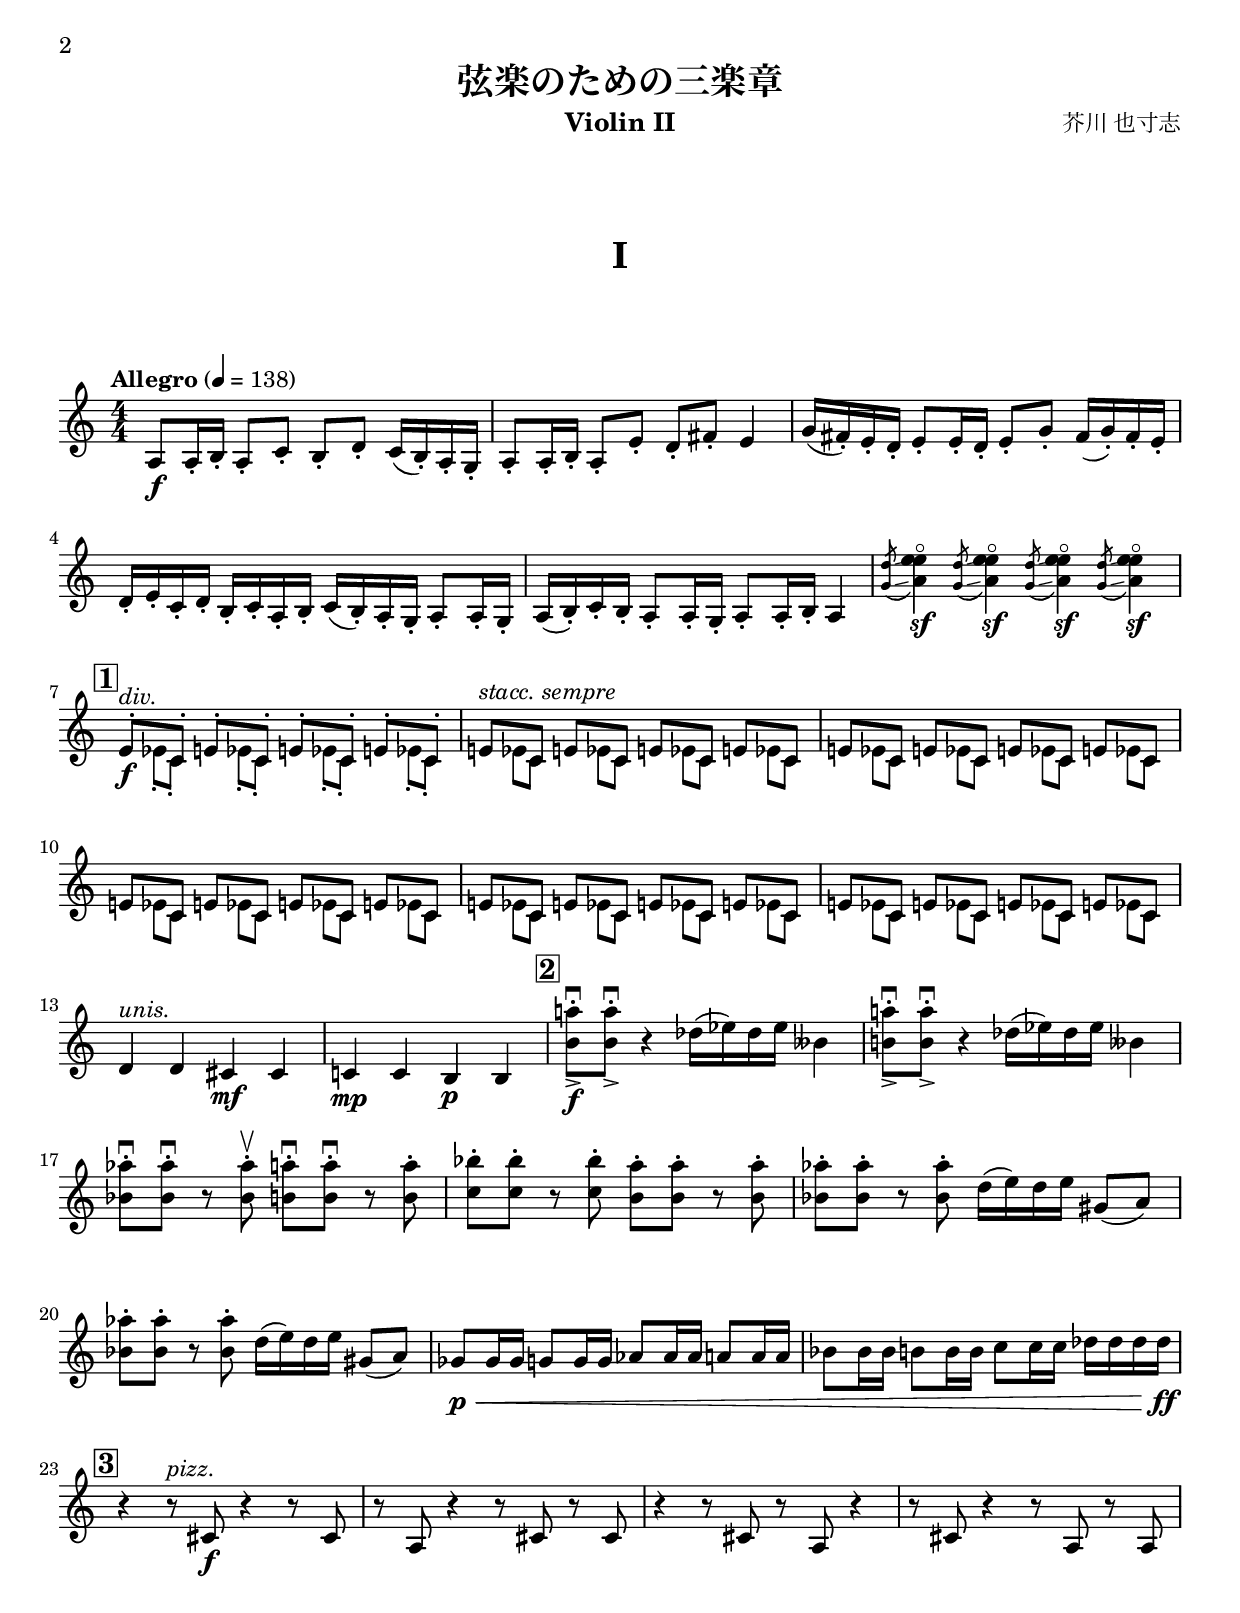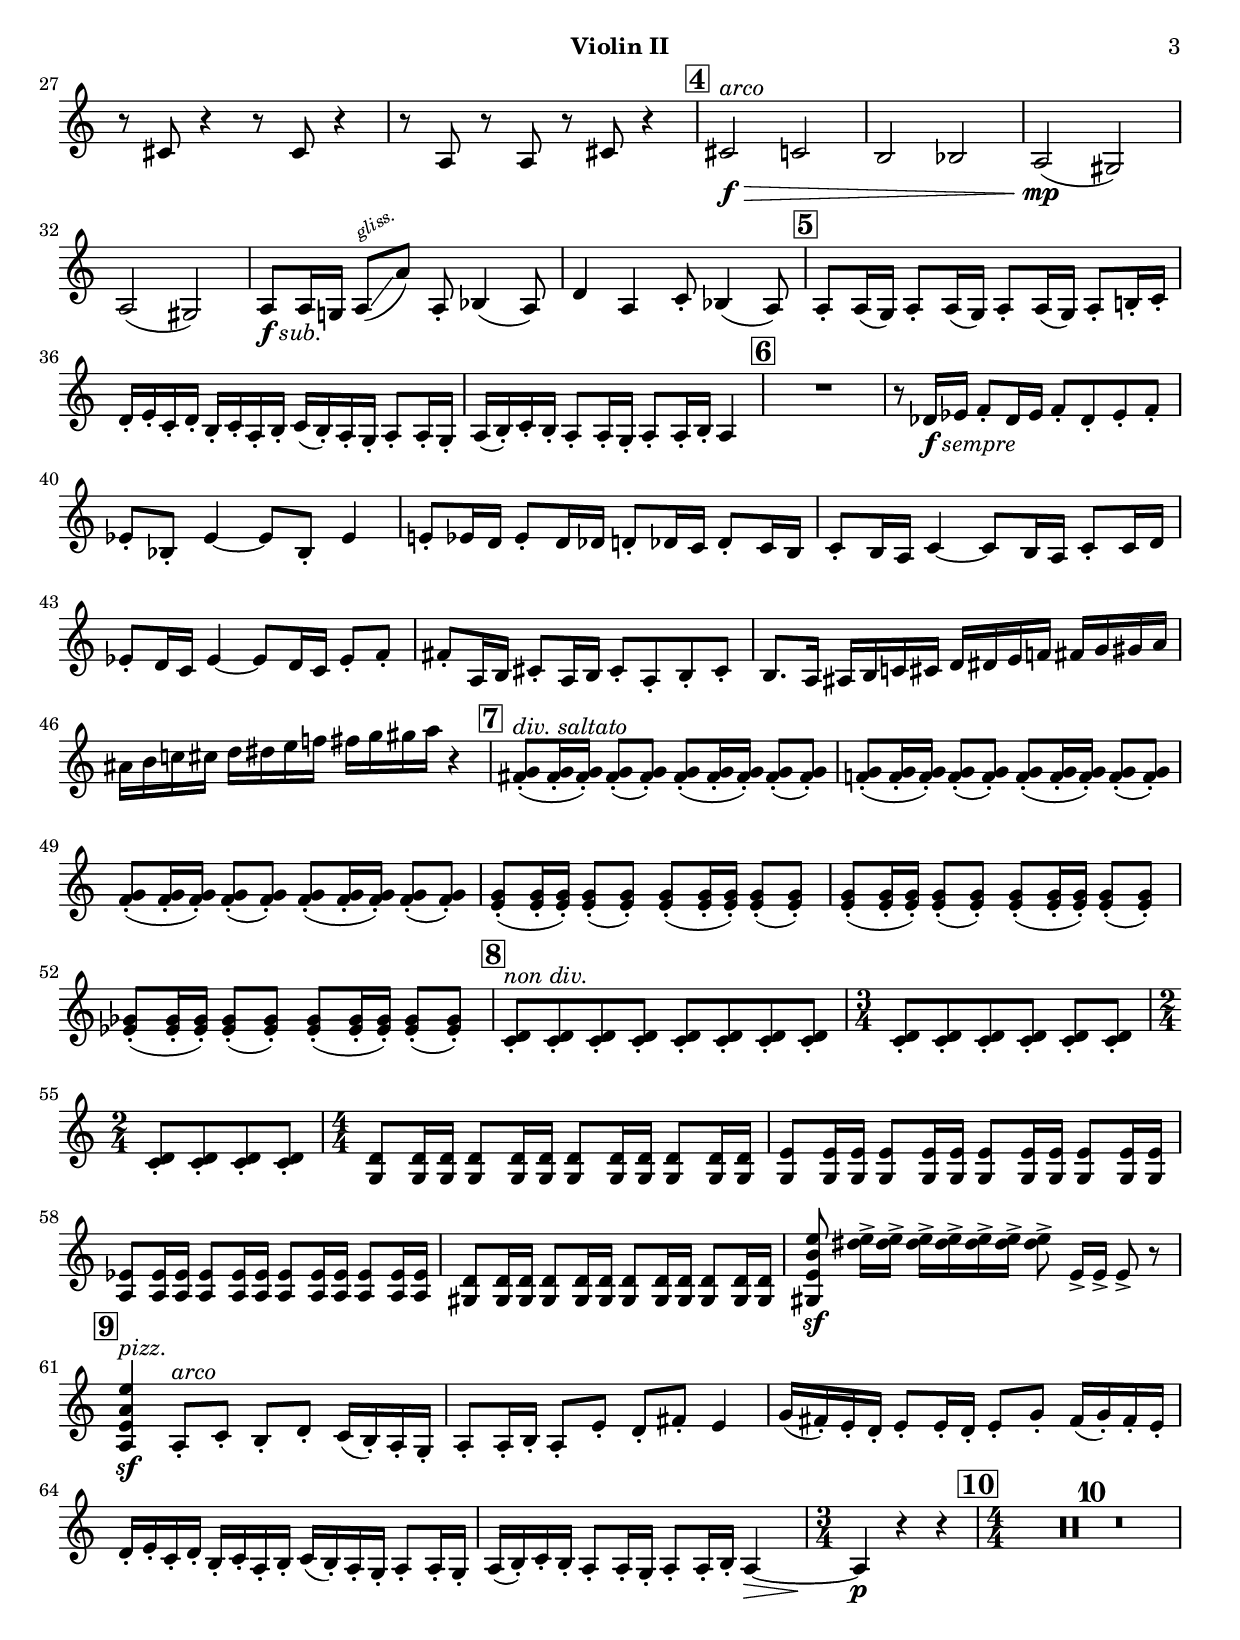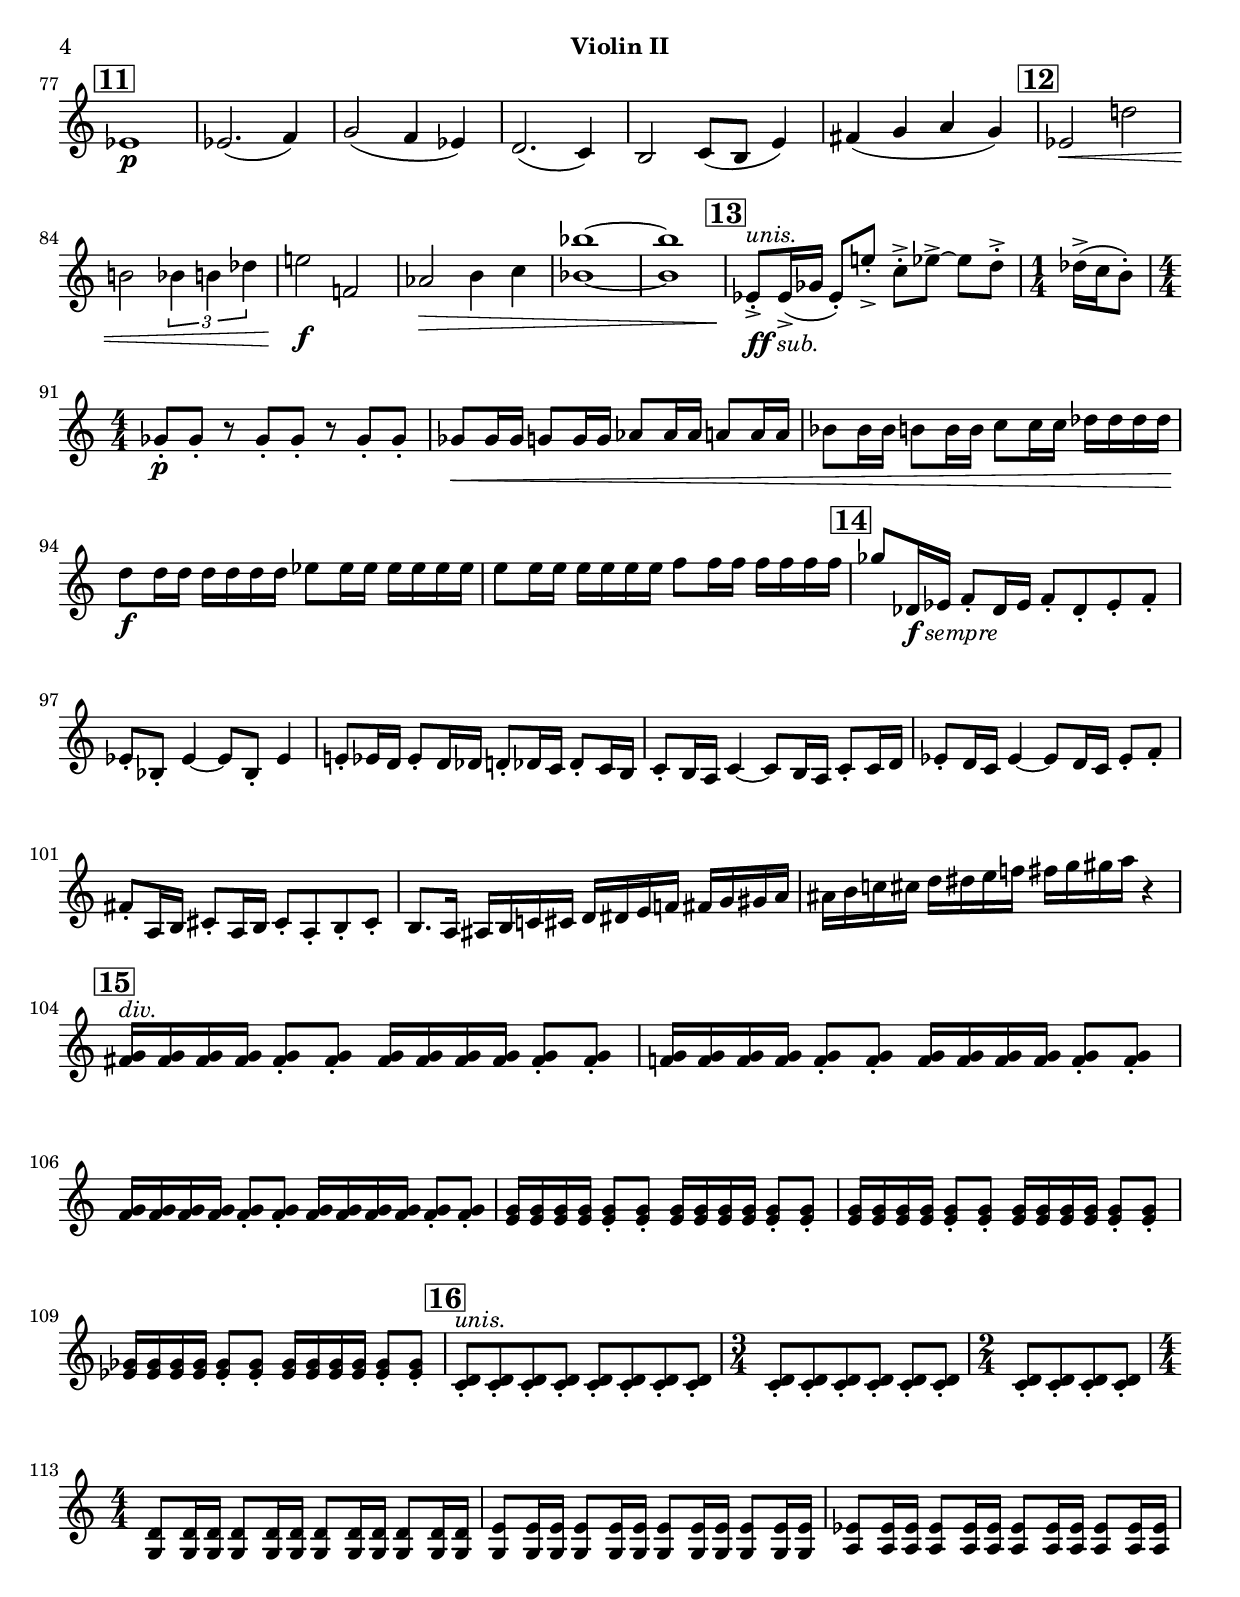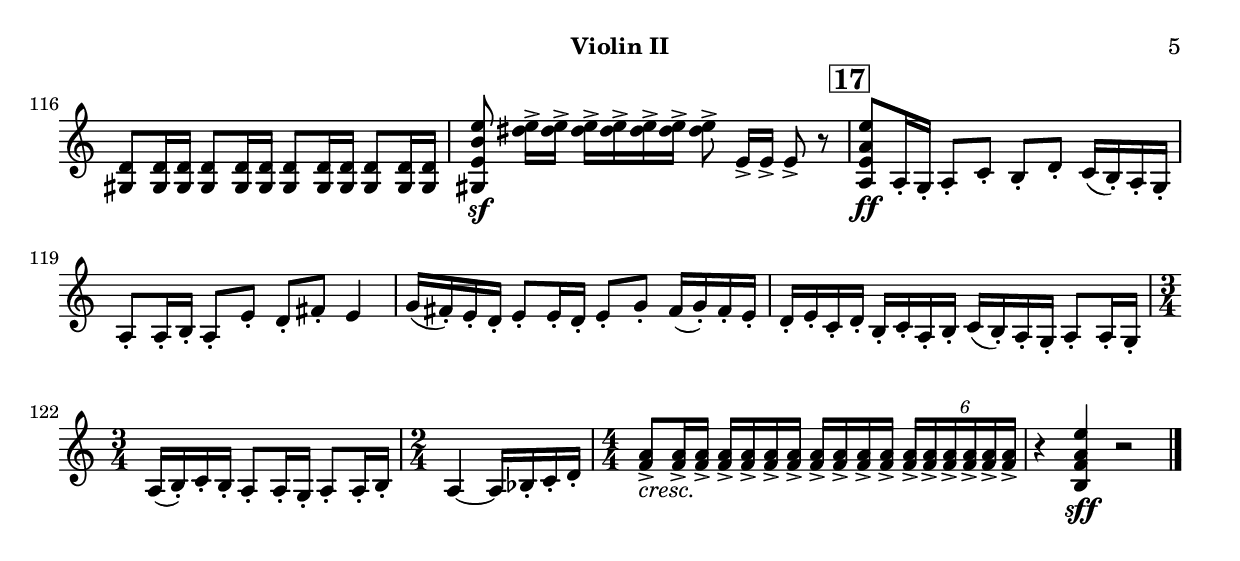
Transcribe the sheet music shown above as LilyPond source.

\version "2.24.0"


%%以下、定義
ffz = #(make-dynamic-script "ffz")
fpp = #(make-dynamic-script "fpp")
fsempre = _\markup { \dynamic f \italic sempre}
fsub = _\markup { \dynamic f \italic sub.}
ffsub = _\markup { \dynamic ff \italic sub.}
%%ここまで、定義

\book{
  \header {
    title = \markup {
            "弦楽のための三楽章"
    }
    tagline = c
    composer = \markup {
            "芥川 也寸志"
    }
    instrument = \markup{\bold "Violin II"}
  }
  
  
  #(set-global-staff-size 24)
  #(set-default-paper-size "a4" )
  
  
  \paper {
    print-all-headers = ##t
    #(set-paper-size "a4")
    top-margin = 2\cm
    bottom-margin = 1\cm
    left-margin = 1\cm
    right-margin = 1\cm
  
    markup-markup-spacing.basic-distance = #20
    markup-system-spacing.basic-distance = #20
    last-bottom-spacing.basic-distance = #12
    system-system-spacing.basic-distance = #16
    score-markup-spacing.basic-distance = #20
  
    print-page-number = ##t
    
    print-first-page-number = ##t
    first-page-number = 2
  
  }
  
  \score {
    \header {
      title = "I"
      composer = ##f
      instrument = ##f
    }
    \new ChoirStaff <<    
      \new Staff
      \compressEmptyMeasures
      %%fsempre = _\markup { \dynamic f \italic sempre}
%%fsub = _\markup { \dynamic f \italic sub.}
%%ffsub = _\markup { \dynamic ff \italic sub.}
\relative c'{
  \mergeDifferentlyHeadedOn
  \set Score.rehearsalMarkFormatter = #format-mark-box-numbers
  \numericTimeSignature
  \time 4/4 %%拍子
  \set Staff.midiInstrument = "violin"
  \clef treble %%音部記号　ト音…treble　ヘ音…bass　ハ音…alto
  \override Hairpin.minimum-length = #6
  
  \key a \minor  
  \tempo "Allegro" 4=138 
  a8\f a16-. b-. a8-. c-. b-. d-. c16( b-.) a-.  g-.
  a8-. a16-. b-. a8-. e'-. d-. fis-. e4
  g16( fis-.) e-. d-. e8-. e16-. d-. e8-. g-. fis16( g-.) fis-. e-.
  d-. e-. c-. d-. b-. c-. a-. b-. c16( b-.) a-. g-. a8-. a16-. g-.
  a( b-.) c-. b-. a8-. a16-. g-. a8-. a16-. b-. a4
  \set glissandoMap = #'((0 . 0) (1 . 2))
  \acciaccatura <g' d'>8\glissando <a e' e\flageolet>4\sf \acciaccatura <g d'>8\glissando <a e' e\flageolet>4\sf \acciaccatura <g d'>8\glissando <a e' e\flageolet>4\sf \acciaccatura <g d'>8\glissando <a e' e\flageolet>4\sf
  \mark \default
  <<{\tweak Accidental.X-offset #-1 e8-.\f^\markup{\italic "div."}[ c-.]} \\ {\tweak NoteColumn.force-hshift #2.5 \tweak Accidental.X-offset #2.3  ees-.[ c-.]}>>
   <<{\tweak Accidental.X-offset #-1 e!8-.[ c-.]} \\ {\tweak NoteColumn.force-hshift #2.5 \tweak Accidental.X-offset #2.3  ees-.[ c-.]}>>
    <<{\tweak Accidental.X-offset #-1 e!8-.[ c-.]} \\ {\tweak NoteColumn.force-hshift #2.5 \tweak Accidental.X-offset #2.3  ees-.[ c-.]}>>
     <<{\tweak Accidental.X-offset #-1 e!8-.[ c-.]} \\ {\tweak NoteColumn.force-hshift #2.5 \tweak Accidental.X-offset #2.3  ees-.[ c-.]}>>
  <<{\tweak Accidental.X-offset #-1 e!8^\markup{\italic "stacc. sempre"}[ c]} \\ {\tweak NoteColumn.force-hshift #2.5 \tweak Accidental.X-offset #2.3  ees[ c]}>>
   <<{\tweak Accidental.X-offset #-1 e!8[ c]} \\ {\tweak NoteColumn.force-hshift #2.5 \tweak Accidental.X-offset #2.3  ees[ c]}>>
    <<{\tweak Accidental.X-offset #-1 e!8[ c]} \\ {\tweak NoteColumn.force-hshift #2.5 \tweak Accidental.X-offset #2.3  ees[ c]}>>
     <<{\tweak Accidental.X-offset #-1 e!8[ c]} \\ {\tweak NoteColumn.force-hshift #2.5 \tweak Accidental.X-offset #2.3  ees[ c]}>>
  <<{\tweak Accidental.X-offset #-1 e!8[ c]} \\ {\tweak NoteColumn.force-hshift #2.5 \tweak Accidental.X-offset #2.3  ees[ c]}>>
   <<{\tweak Accidental.X-offset #-1 e!8[ c]} \\ {\tweak NoteColumn.force-hshift #2.5 \tweak Accidental.X-offset #2.3  ees[ c]}>>
    <<{\tweak Accidental.X-offset #-1 e!8[ c]} \\ {\tweak NoteColumn.force-hshift #2.5 \tweak Accidental.X-offset #2.3  ees[ c]}>>
     <<{\tweak Accidental.X-offset #-1 e!8[ c]} \\ {\tweak NoteColumn.force-hshift #2.5 \tweak Accidental.X-offset #2.3  ees[ c]}>>
  <<{\tweak Accidental.X-offset #-1 e!8[ c]} \\ {\tweak NoteColumn.force-hshift #2.5 \tweak Accidental.X-offset #2.3  ees[ c]}>>
   <<{\tweak Accidental.X-offset #-1 e!8[ c]} \\ {\tweak NoteColumn.force-hshift #2.5 \tweak Accidental.X-offset #2.3  ees[ c]}>>
    <<{\tweak Accidental.X-offset #-1 e!8[ c]} \\ {\tweak NoteColumn.force-hshift #2.5 \tweak Accidental.X-offset #2.3  ees[ c]}>>
     <<{\tweak Accidental.X-offset #-1 e!8[ c]} \\ {\tweak NoteColumn.force-hshift #2.5 \tweak Accidental.X-offset #2.3  ees[ c]}>>
  <<{\tweak Accidental.X-offset #-1 e!8[ c]} \\ {\tweak NoteColumn.force-hshift #2.5 \tweak Accidental.X-offset #2.3  ees[ c]}>>
   <<{\tweak Accidental.X-offset #-1 e!8[ c]} \\ {\tweak NoteColumn.force-hshift #2.5 \tweak Accidental.X-offset #2.3  ees[ c]}>>
    <<{\tweak Accidental.X-offset #-1 e!8[ c]} \\ {\tweak NoteColumn.force-hshift #2.5 \tweak Accidental.X-offset #2.3  ees[ c]}>>
     <<{\tweak Accidental.X-offset #-1 e!8[ c]} \\ {\tweak NoteColumn.force-hshift #2.5 \tweak Accidental.X-offset #2.3  ees[ c]}>>
  <<{\tweak Accidental.X-offset #-1 e!8[ c]} \\ {\tweak NoteColumn.force-hshift #2.5 \tweak Accidental.X-offset #2.3  ees[ c]}>>
   <<{\tweak Accidental.X-offset #-1 e!8[ c]} \\ {\tweak NoteColumn.force-hshift #2.5 \tweak Accidental.X-offset #2.3  ees[ c]}>>
    <<{\tweak Accidental.X-offset #-1 e!8[ c]} \\ {\tweak NoteColumn.force-hshift #2.5 \tweak Accidental.X-offset #2.3  ees[ c]}>>
     <<{\tweak Accidental.X-offset #-1 e!8[ c]} \\ {\tweak NoteColumn.force-hshift #2.5 \tweak Accidental.X-offset #2.3  ees[ c]}>>
  d4^\markup{\italic "unis."} d cis\mf cis
  c!\mp c b\p b
  \mark \default
  <b' a'!>8^._>\f\downbow q^._>\downbow r4 des16( ees) des ees beses4
  <b! a'!>8^._>\downbow q^._>\downbow r4 des16( ees) des ees beses4
  <bes aes'>8-.\downbow q-.\downbow r q-.\upbow <b a'>-.\downbow q-.\downbow r q-.
  <c bes'>-. q-. r q-. <b a'>-. q-. r q-.
  <bes aes'>-. q-. r q-. d16( e) d e gis,8( a)
  <bes aes'>-. q-. r q-. d16( e) d e gis,8( a)
  ges8\p\< ges16 ges g8 g16 g16 aes8 aes16 aes16 a8 a16 a
  bes8 bes16 bes b8 b16 b c8 c16 c des des des des\ff
  \mark \default
  r4 r8^\markup{\italic "pizz."} cis,\f r4 r8 cis
  r a r4 r8 cis r cis
  r4 r8 cis r a r4
  r8 cis r4 r8 a r a
  r cis r4 r8 cis r4
  r8 a r a r cis r4
  \mark \default
  cis2\f\>^\markup{\italic "arco"} c
  b bes
  a\mp( gis)
  a( gis)
  a8\fsub a16 g! <<{a8\glissando( a')} s4^\markup{\rotate #30 \italic \tiny "gliss."}>> a,8-. bes4( a8)
  d4 a c8-. bes4( a8)
  \mark \default
  a8-. a16( g) a8-. a16( g) a8-. a16( g) a8-. b!16-. c-.
  d-. e-. c-. d-. b-. c-. a-. b-. c( b-.) a-. g-. a8-. a16-. g-.
  a( b-.) c-. b-. a8-. a16-. g-. a8-. a16-. b-. a4
  \mark \default
  R1
  r8 des16\fsempre ees f8-. des16 ees f8-. des-. ees-. f-.
  ees-. bes-. ees4~ ees8 bes-. ees4
  e!8-. ees16 d ees8-. d16 des d8-. des16 c des8-. c16 b
  c8-. b16 a c4~ c8 b16 a c8-. c16 d
  ees8-. d16 c ees4~ ees8 d16 c ees8-. f-.
  fis-. a,16 b cis8-. a16 b cis8-. a-. b-. cis-.
  b8. a16 ais b c! cis d dis e f! fis g gis a
  ais b c! cis d dis e f! fis g gis a r4
  \mark \default
  <fis, g>8-.^\markup{\italic "div. saltato"}( q16-. q-.) q8-.( q-.) q8-.( q16-. q-.) q8-.( q-.)
  <f! g>8-.( q16-. q-.) q8-.( q-.) q8-.( q16-. q-.) q8-.( q-.)
  q-.( q16-. q-.) q8-.( q-.) q8-.( q16-. q-.) q8-.( q-.)
  <e g>8-.( q16-. q-.) q8-.( q-.) q8-.( q16-. q-.) q8-.( q-.)
  q-.( q16-. q-.) q8-.( q-.) q8-.( q16-. q-.) q8-.( q-.)
  <ees ges>8-.( q16-. q-.) q8-.( q-.) q8-.( q16-. q-.) q8-.( q-.)
  \mark \default
  <c d>-.^\markup{\italic "non div."} q-. q-. q-. q-. q-. q-. q-.
  \time 3/4
  q-.[ q-. q-. q-.] q-. q-.
  \time 2/4
  q-.[ q-. q-. q-.]
  \time 4/4
  <g d'>8 q16 q q8 q16 q q8 q16 q q8 q16 q
  <g e'>8 q16 q q8 q16 q q8 q16 q q8 q16 q
  <a ees'>8 q16 q q8 q16 q q8 q16 q q8 q16 q
  <gis d'>8 q16 q q8 q16 q q8 q16 q q8 q16 q
  <gis e' b' e>8\sf <dis'' e>16->[ q->] q-> q-> q-> q-> q8-> e,16->[ e->] e8-> r
  \mark \default
  <a, e' a e'>4\sf^\markup{\italic "pizz."} a8-.^\markup{\italic "arco"} c-. b-. d-. c16( b-.) a-.  g-.
  a8-. a16-. b-. a8-. e'-. d-. fis-. e4
  g16( fis-.) e-. d-. e8-. e16-. d-. e8-. g-. fis16( g-.) fis-. e-.
  d-. e-. c-. d-. b-. c-. a-. b-. c16( b-.) a-. g-. a8-. a16-. g-.
  a( b-.) c-. b-. a8-. a16-. g-. a8-. a16-. b-. a4\>~
  \time 3/4
  a\p r r
  \mark \default
  \time 4/4
  R1*10
  \pageBreak
  \mark \default
  ees'1\p
  ees2.( f4)
  g2( f4 ees)
  d2.( c4)
  b2 c8( b e4)
  fis( g a g)
  \mark \default
  ees2\< d'!
  b! \tuplet 3/2 { bes4 b des }
  e!2\f f,!
  aes2\> b4 c
  <bes bes'>1~
  q
  \mark \default
  ees,8-.->\!\ffsub^\markup{\italic "unis."} ees16->( ges ees8-.) e'!-.-> c-.->[ ees->]~ ees[ d-.->]
  \time 1/4
  des16->( c b8-.)
  \time 4/4
  ges-.\p ges-. r ges-.[ ges-.] r ges-. ges-.
  ges8\< ges16 ges g8 g16 g aes8 aes16 aes a8 a16 a 
  bes8 bes16 bes b8 b16 b c8 c16 c des des des des
  d8\f d16 d d d d d ees8 ees16 ees ees ees ees ees
  e8 e16 e e e e e f8 f16 f f f f f
  \mark \default
  ges8 des,16\fsempre ees f8-. des16 ees f8-. des-. ees-. f-.
  ees-. bes-. ees4~ ees8 bes-. ees4
  e!8-. ees16 d ees8-. d16 des d8-. des16 c des8-. c16 b
  c8-. b16 a c4~ c8 b16 a c8-. c16 d
  ees8-. d16 c ees4~ ees8 d16 c ees8-. f-.
  fis-. a,16 b cis8-. a16 b cis8-. a-. b-. cis-.
  b8. a16 ais b c! cis d dis e f! fis g gis a
  ais b c! cis d dis e f! fis g gis a r4
  \mark \default
  <fis, g>16^\markup{\italic "div."} q q q q8-. q-. q16 q q q q8-. q-.
  <f! g>16 q q q q8-. q-. q16 q q q q8-. q-.
  q16 q q q q8-. q-. q16 q q q q8-. q-.
  <e g>16 q q q q8-. q-. q16 q q q q8-. q-.
  q16 q q q q8-. q-. q16 q q q q8-. q-.
  <ees ges>16 q q q q8-. q-. q16 q q q q8-. q-.
  \mark \default
  <c d>-.^\markup{\italic "unis."} q-. q-. q-. q-. q-. q-. q-.
  \time 3/4
  q-.[ q-. q-. q-.] q-. q-.
  \time 2/4
  q-.[ q-. q-. q-.]
  \time 4/4
  <g d'>8 q16 q q8 q16 q q8 q16 q q8 q16 q
  <g e'>8 q16 q q8 q16 q q8 q16 q q8 q16 q
  <a ees'>8 q16 q q8 q16 q q8 q16 q q8 q16 q
  <gis d'>8 q16 q q8 q16 q q8 q16 q q8 q16 q
  <gis e' b' e>8\sf <dis'' e>16->[ q->] q-> q-> q-> q-> q8-> e,16->[ e->] e8-> r
  \mark \default
  <a, e' a e'>8\ff a16-. g-. a8-. c-. b-. d-. c16( b-.) a-.  g-.
  a8-. a16-. b-. a8-. e'-. d-. fis-. e4
  g16( fis-.) e-. d-. e8-. e16-. d-. e8-. g-. fis16( g-.) fis-. e-.
  d-. e-. c-. d-. b-. c-. a-. b-. c16( b-.) a-. g-. a8-. a16-. g-.
  \time 3/4
  a( b-.) c-. b-. a8-. a16-. g-. a8-. a16-. b-. 
  \time 2/4
  a4~ a16 bes-. c-. d-.
  \time 4/4
  <f a>8->_\markup{\italic "cresc."} q16-> q-> q-> q-> q-> q-> q-> q-> q-> q-> \tuplet 6/4 {q-> q-> q-> q-> q-> q->}
  r4 <b, f' a e'>4\sff r2
  \bar "|."
}

    >>
    \layout {
      indent = 0\cm %%0にするといい
    }
    \midi{}
  }
  
}